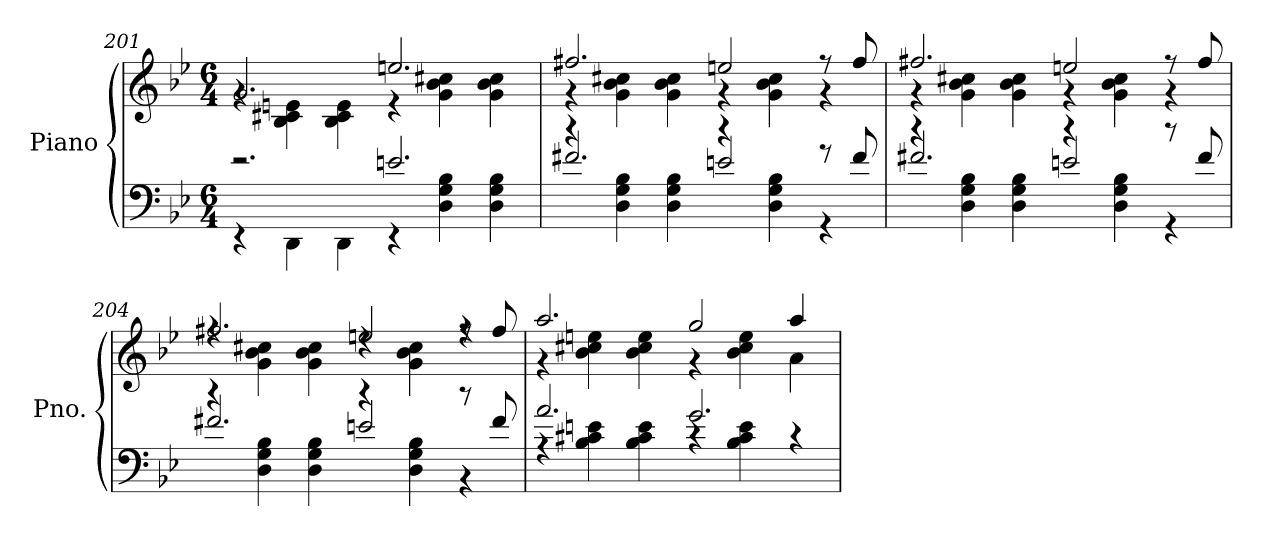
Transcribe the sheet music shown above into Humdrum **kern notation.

**kern	**kern
*part1	*part1
*staff2	*staff1
*I"Piano	*
*I'Pno.	*
!!LO:LB:g=z
*clefF4	*clefG2
*k[b-e-]	*k[b-e-]
*M6/4	*M6/4
=201	=201
*^	*^
4rEE	2.re	2.g/	4rg
4DD\	.	.	4B-\ 4c#X\ 4en\
4DD\	.	.	4B-\ 4c#\ 4e\
4rEE	2.en/	2.een/	4r
4D\ 4G\ 4B-\	.	.	4g\ 4b-\ 4cc#X\
4D\ 4G\ 4B-\	.	.	4g\ 4b-\ 4cc#\
=202	=202	=202	=202
4r	2.f#X/	2.ff#X/	4r
4D\ 4G\ 4B-\	.	.	4g\ 4b-\ 4cc#X\
4D\ 4G\ 4B-\	.	.	4g\ 4b-\ 4cc#\
4r	2en/	2een/	4r
4D\ 4G\ 4B-\	.	.	4g\ 4b-\ 4cc#\
4rGG	8rg	8rff	4r
.	8f#/	8ff#/	.
=203	=203	=203	=203
4r	2.f#X/	2.ff#X/	4r
4D\ 4G\ 4B-\	.	.	4g\ 4b-\ 4cc#X\
4D\ 4G\ 4B-\	.	.	4g\ 4b-\ 4cc#\
4r	2en/	2een/	4r
4D\ 4G\ 4B-\	.	.	4g\ 4b-\ 4cc#\
4rGG	8rdd	8rff	4r
.	8f#/	8ff#/	.
=204	=204	=204	=204
4r	2.f#X/	2.ff#X/	4rff
4D\ 4G\ 4B-\	.	.	4g\ 4b-\ 4cc#X\
4D\ 4G\ 4B-\	.	.	4g\ 4b-\ 4cc#\
4r	2en/	2een/	4rdd
4D\ 4G\ 4B-\	.	.	4g\ 4b-\ 4cc#\
4rBB	8rdd	8rff	4rff
.	8f#/	8ff#/	.
!!LO:PB:g=z	!!
=205	=205	=205	=205
2.a/	4rA	2.aa/	4r
.	4B-\ 4c#X\ 4en\	.	4b-\ 4cc#X\ 4een\
.	4B-\ 4c#\ 4e\	.	4b-\ 4cc#\ 4ee\
2.g/	4rc	2gg/	4r
.	4B-\ 4c#\ 4e\	.	4b-\ 4cc#\ 4ee\
.	4rc	4aa/	4a\
*v	*v	*	*
*	*v	*v
=	=
*-	*-
